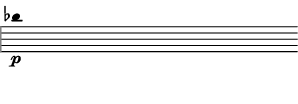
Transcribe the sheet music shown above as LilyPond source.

\version "2.24.3"
        \language "english"
#(set-global-staff-size 12)
\paper {
  #(set-paper-size '(cons (* 50.39644444444443 mm) (* 25 mm)))
  indent = 0\mm
  left-margin = 0\mm
  right-margin = 0\mm
  top-margin = 0\mm
  bottom-margin = 0\mm
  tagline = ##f
  print-page-number = ##f
}

\layout {
  line-width = 50.39644444444443\mm
  ragged-right = ##f
  \context {
    \Score
    \remove "Bar_number_engraver"
    \remove "Time_signature_engraver"
    \remove "Metronome_mark_engraver"
    \override SpacingSpanner.spacing-increment = #4
    \override SpacingSpanner.uniform-stretching = ##t
  }
  \context {
    \Staff
    \remove "Time_signature_engraver"
    \override Flag.stencil = #modern-straight-flag
    \remove "Clef_engraver"
    \override Stem.transparent = ##t
    \accidentalStyle "dodecaphonic"
    \remove "Bar_engraver"
  }
}

\score {
  \new StaffGroup <<
    \override Score.SystemStartBar.collapse-height = 2
    \override Score.SystemStartBar.X-offset = 0
    \override Score.SystemStartBar.color = #(rgb-color 0.51 0.51 0.51)
    \new Staff {
      
      \clef "treble"
      
      bf''4*398/100_\p
    }
  >>
}